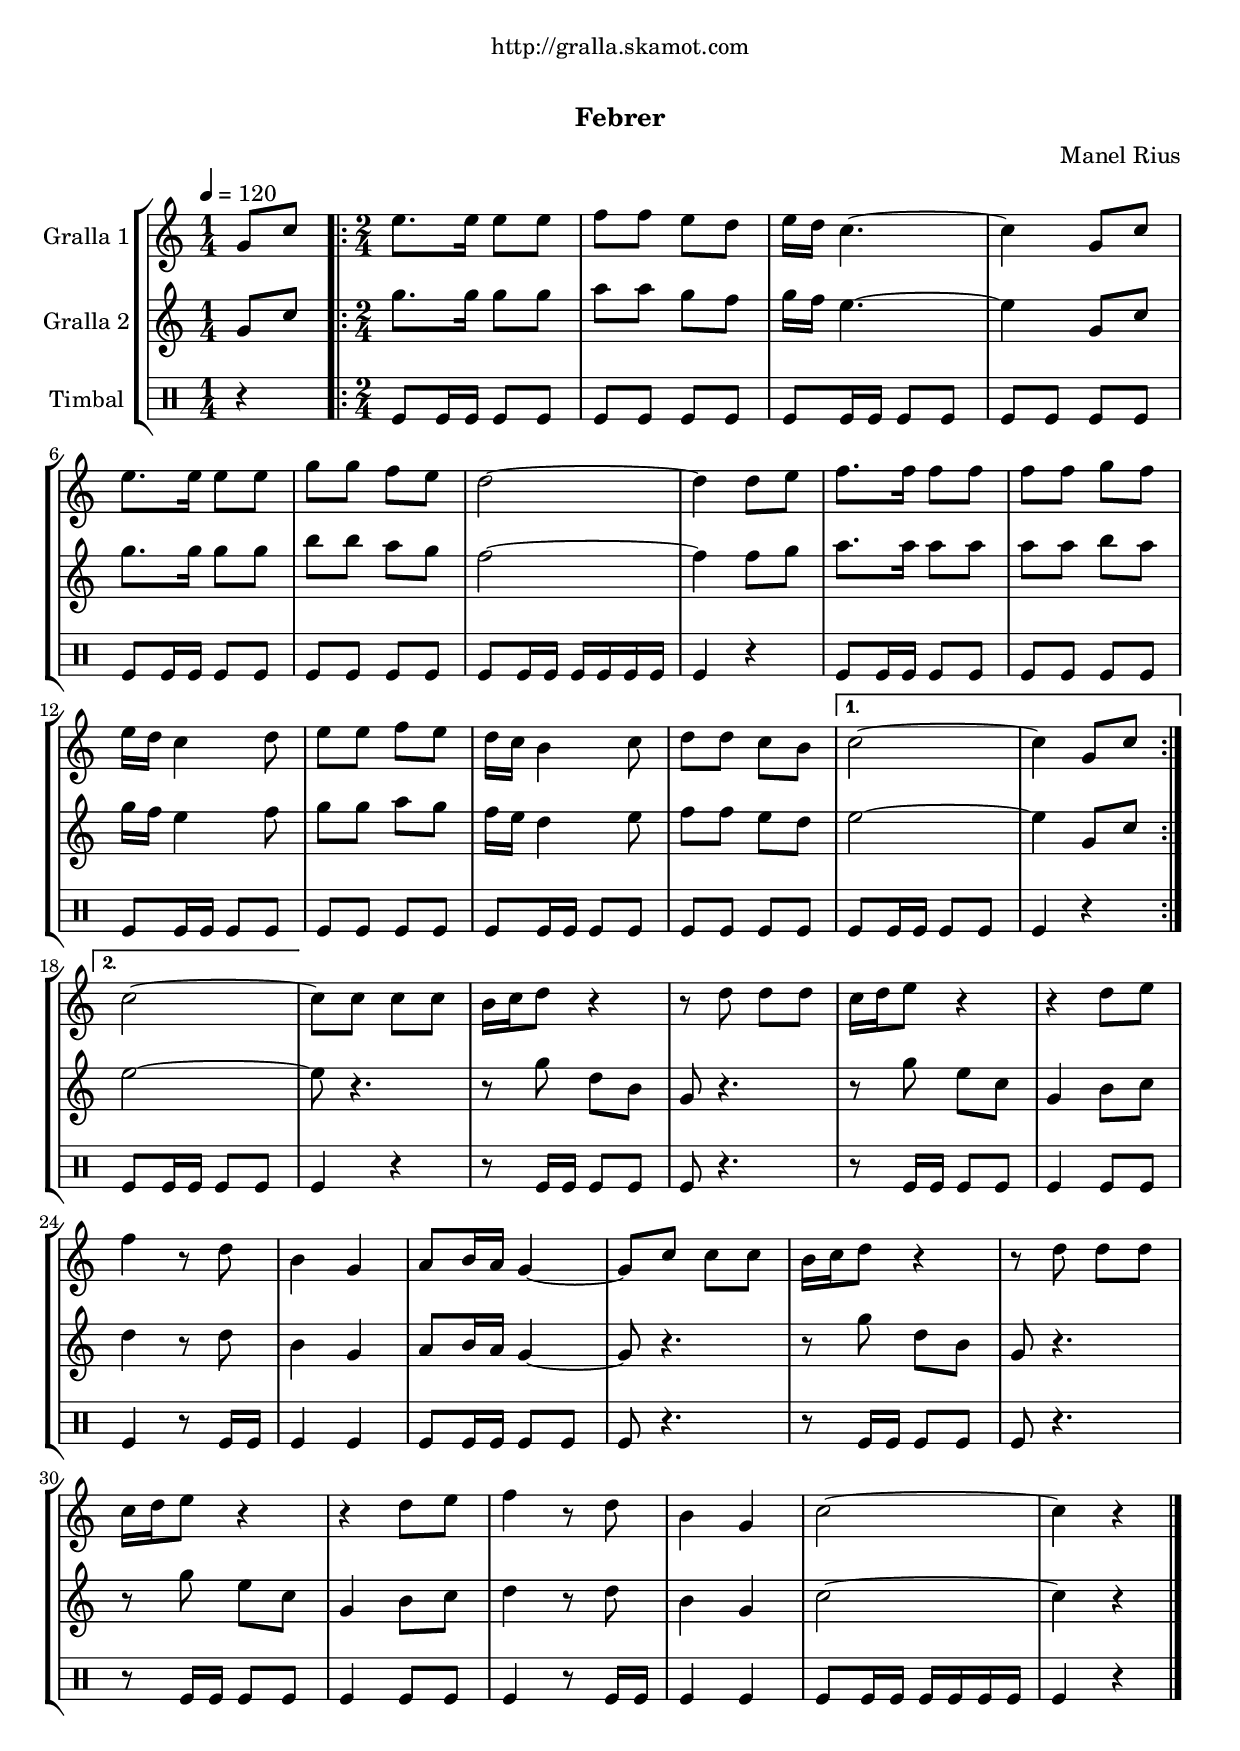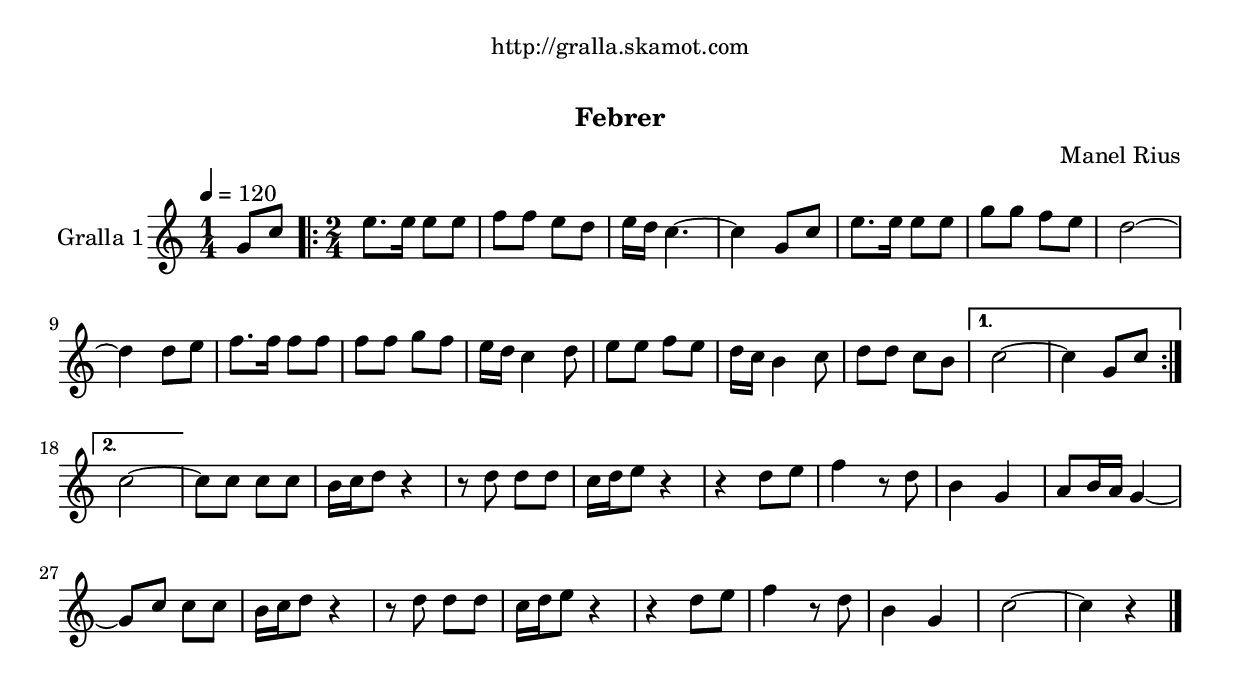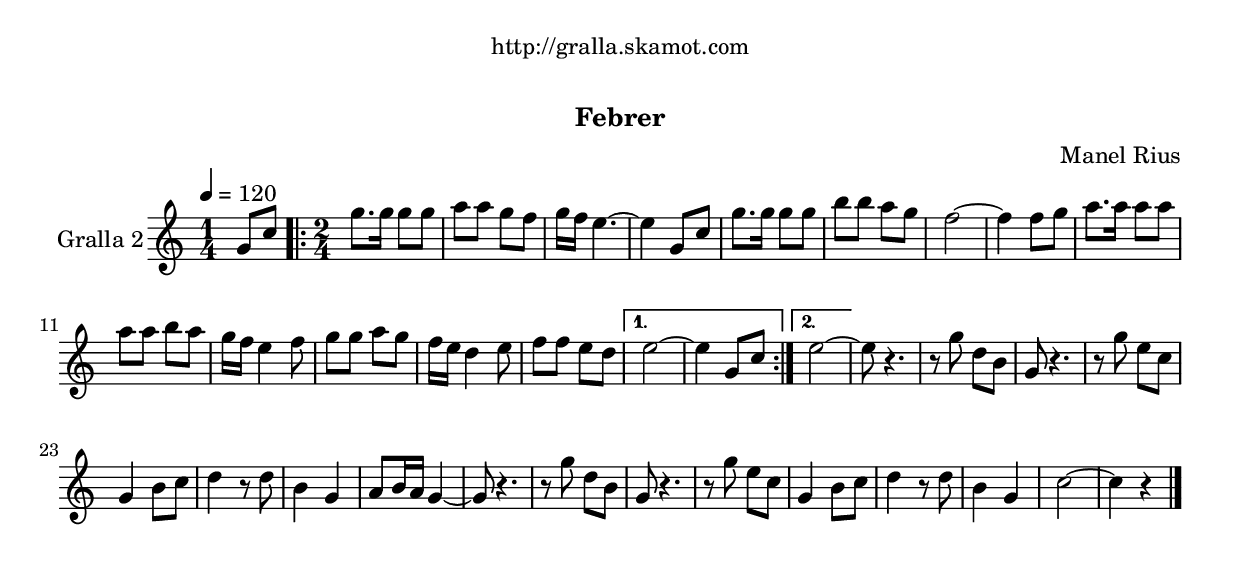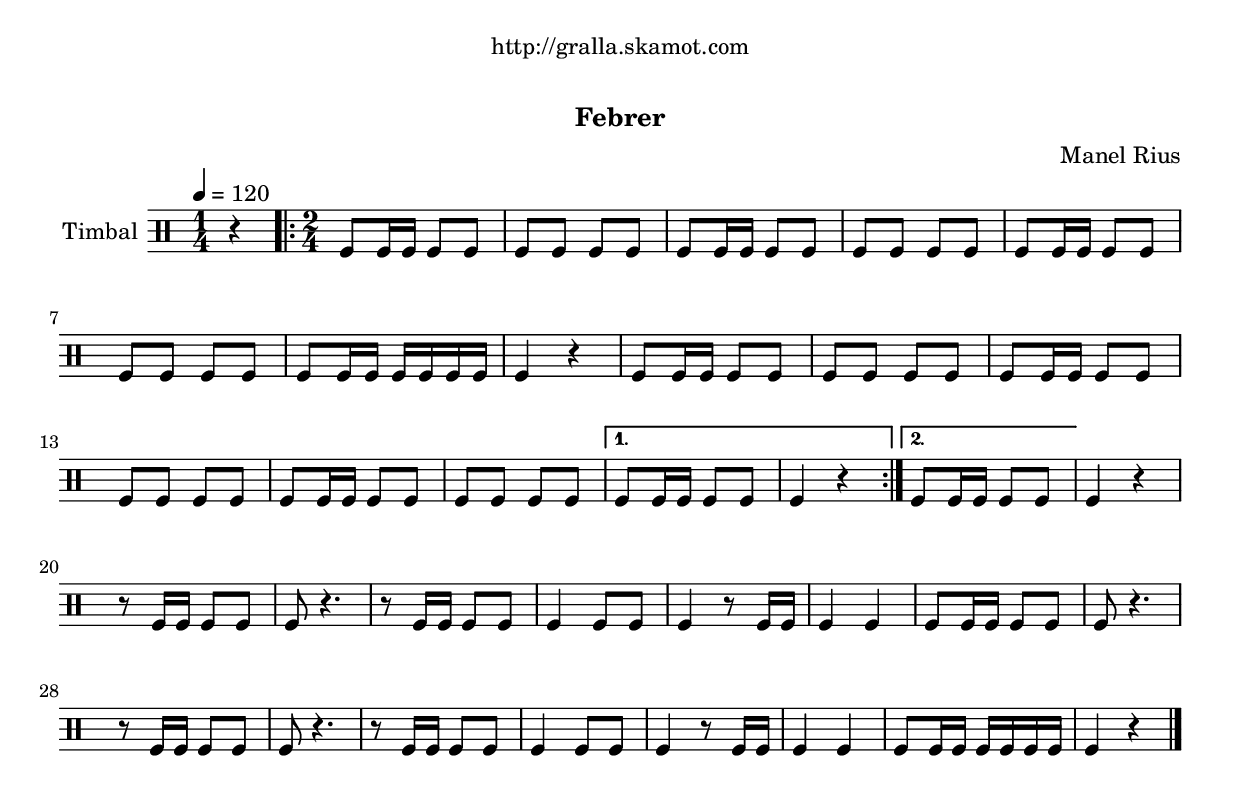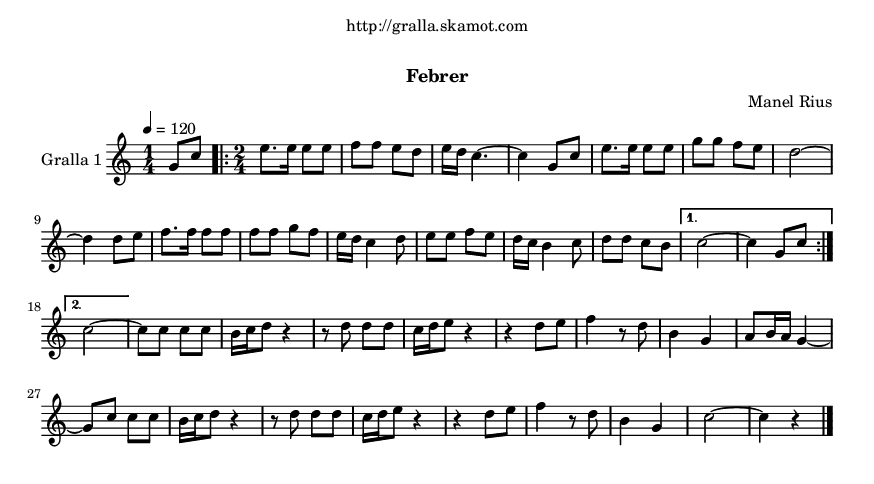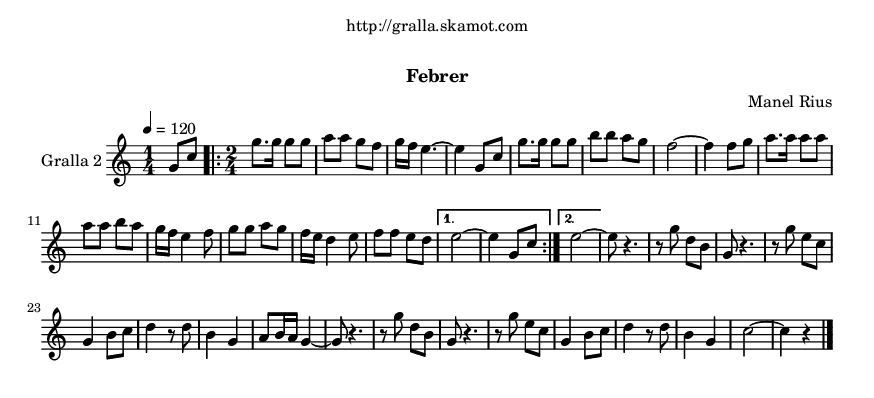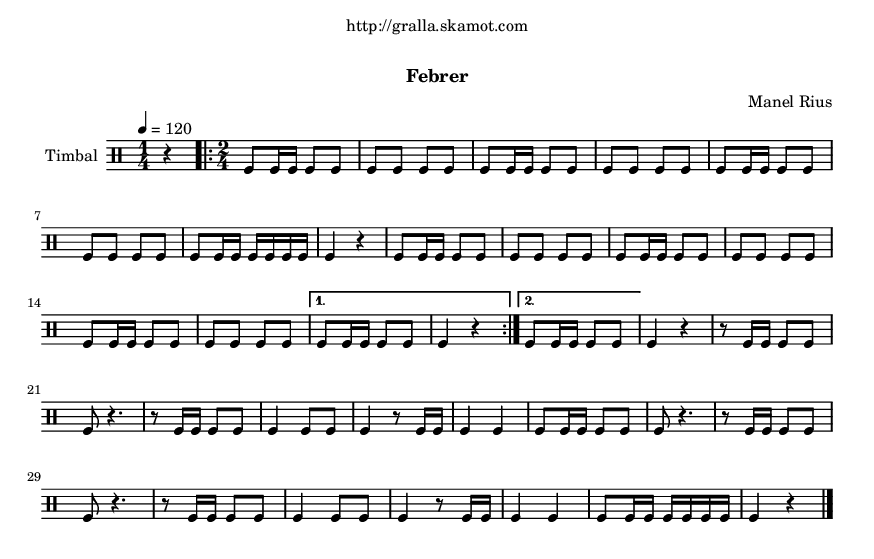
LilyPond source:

\version "2.16.0"

\header {
  dedication="http://gralla.skamot.com"
  title="  "
  subtitle="Febrer"
  subsubtitle=""
  poet=""
  meter=""
  piece=""
  composer="Manel Rius"
  arranger=""
  opus=""
  instrument=""
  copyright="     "
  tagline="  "
}

liniaroAa =
\relative g'
{
  \tempo 4=120
  \clef treble
  \key c \major
  \time 1/4
  g8 c  |
  \time 2/4   \repeat volta 2 { e8. e16 e8 e  |
  f8 f e d  |
  e16 d c4. ~  |
  %05
  c4 g8 c  |
  e8. e16 e8 e  |
  g8 g f e  |
  d2 ~  |
  d4 d8 e  |
  %10
  f8. f16 f8 f  |
  f8 f g f  |
  e16 d c4 d8  |
  e8 e f e  |
  d16 c b4 c8  |
  %15
  d8 d c b }
  \alternative { { c2 ~  |
  c4 g8 c }
  { c2 ~ } }
  c8 c c c  |
  %20
  b16 c d8 r4  |
  r8 d d d  |
  c16 d e8 r4  |
  r4 d8 e  |
  f4 r8 d  |
  %25
  b4 g  |
  a8 b16 a g4 ~  |
  g8 c c c  |
  b16 c d8 r4  |
  r8 d d d  |
  %30
  c16 d e8 r4  |
  r4 d8 e  |
  f4 r8 d  |
  b4 g  |
  c2 ~  |
  %35
  c4 r4  \bar "|." % kompletite
}

liniaroAb =
\relative g'
{
  \tempo 4=120
  \clef treble
  \key c \major
  \time 1/4
  g8 c  |
  \time 2/4   \repeat volta 2 { g'8. g16 g8 g  |
  a8 a g f  |
  g16 f e4. ~  |
  %05
  e4 g,8 c  |
  g'8. g16 g8 g  |
  b8 b a g  |
  f2 ~  |
  f4 f8 g  |
  %10
  a8. a16 a8 a  |
  a8 a b a  |
  g16 f e4 f8  |
  g8 g a g  |
  f16 e d4 e8  |
  %15
  f8 f e d }
  \alternative { { e2 ~  |
  e4 g,8 c }
  { e2 ~ } }
  e8 r4.  |
  %20
  r8 g d b  |
  g8 r4.  |
  r8 g' e c  |
  g4 b8 c  |
  d4 r8 d  |
  %25
  b4 g  |
  a8 b16 a g4 ~  |
  g8 r4.  |
  r8 g' d b  |
  g8 r4.  |
  %30
  r8 g' e c  |
  g4 b8 c  |
  d4 r8 d  |
  b4 g  |
  c2 ~  |
  %35
  c4 r4  \bar "|." % kompletite
}

liniaroAc =
\drummode
{
  \tempo 4=120
  \time 1/4
  r4  |
  \time 2/4   \repeat volta 2 { tomfl8 tomfl16 tomfl tomfl8 tomfl  |
  tomfl8 tomfl tomfl tomfl  |
  tomfl8 tomfl16 tomfl tomfl8 tomfl  |
  %05
  tomfl8 tomfl tomfl tomfl  |
  tomfl8 tomfl16 tomfl tomfl8 tomfl  |
  tomfl8 tomfl tomfl tomfl  |
  tomfl8 tomfl16 tomfl tomfl tomfl tomfl tomfl  |
  tomfl4 r  |
  %10
  tomfl8 tomfl16 tomfl tomfl8 tomfl  |
  tomfl8 tomfl tomfl tomfl  |
  tomfl8 tomfl16 tomfl tomfl8 tomfl  |
  tomfl8 tomfl tomfl tomfl  |
  tomfl8 tomfl16 tomfl tomfl8 tomfl  |
  %15
  tomfl8 tomfl tomfl tomfl }
  \alternative { { tomfl8 tomfl16 tomfl tomfl8 tomfl  |
  tomfl4 r }
  { tomfl8 tomfl16 tomfl tomfl8 tomfl } }
  tomfl4 r  |
  %20
  r8 tomfl16 tomfl tomfl8 tomfl  |
  tomfl8 r4.  |
  r8 tomfl16 tomfl tomfl8 tomfl  |
  tomfl4 tomfl8 tomfl  |
  tomfl4 r8 tomfl16 tomfl  |
  %25
  tomfl4 tomfl  |
  tomfl8 tomfl16 tomfl tomfl8 tomfl  |
  tomfl8 r4.  |
  r8 tomfl16 tomfl tomfl8 tomfl  |
  tomfl8 r4.  |
  %30
  r8 tomfl16 tomfl tomfl8 tomfl  |
  tomfl4 tomfl8 tomfl  |
  tomfl4 r8 tomfl16 tomfl  |
  tomfl4 tomfl  |
  tomfl8 tomfl16 tomfl tomfl tomfl tomfl tomfl  |
  %35
  tomfl4 r4  \bar "|." % kompletite
}

\book {

\paper {
  print-page-number = false
}

\bookpart {
  \score {
    \new StaffGroup {
      \override Score.RehearsalMark #'self-alignment-X = #LEFT
      <<
        \new Staff \with {instrumentName = #"Gralla 1" } \liniaroAa
        \new Staff \with {instrumentName = #"Gralla 2" } \liniaroAb
        \new DrumStaff \with {instrumentName = #"Timbal" } \liniaroAc
      >>
    }
    \layout {}
  }\score { \unfoldRepeats
    \new StaffGroup {
      \override Score.RehearsalMark #'self-alignment-X = #LEFT
      <<
        \new Staff \with {instrumentName = #"Gralla 1" } \liniaroAa
        \new Staff \with {instrumentName = #"Gralla 2" } \liniaroAb
        \new DrumStaff \with {instrumentName = #"Timbal" } \liniaroAc
      >>
    }
    \midi {}
  }
}

\bookpart {
  \header {}
  \score {
    \new StaffGroup {
      \override Score.RehearsalMark #'self-alignment-X = #LEFT
      <<
        \new Staff \with {instrumentName = #"Gralla 1" } \liniaroAa
      >>
    }
    \layout {}
  }\score { \unfoldRepeats
    \new StaffGroup {
      \override Score.RehearsalMark #'self-alignment-X = #LEFT
      <<
        \new Staff \with {instrumentName = #"Gralla 1" } \liniaroAa
      >>
    }
    \midi {}
  }
}

\bookpart {
  \header {}
  \score {
    \new StaffGroup {
      \override Score.RehearsalMark #'self-alignment-X = #LEFT
      <<
        \new Staff \with {instrumentName = #"Gralla 2" } \liniaroAb
      >>
    }
    \layout {}
  }\score { \unfoldRepeats
    \new StaffGroup {
      \override Score.RehearsalMark #'self-alignment-X = #LEFT
      <<
        \new Staff \with {instrumentName = #"Gralla 2" } \liniaroAb
      >>
    }
    \midi {}
  }
}

\bookpart {
  \header {}
  \score {
    \new StaffGroup {
      \override Score.RehearsalMark #'self-alignment-X = #LEFT
      <<
        \new DrumStaff \with {instrumentName = #"Timbal" } \liniaroAc
      >>
    }
    \layout {}
  }\score { \unfoldRepeats
    \new StaffGroup {
      \override Score.RehearsalMark #'self-alignment-X = #LEFT
      <<
        \new DrumStaff \with {instrumentName = #"Timbal" } \liniaroAc
      >>
    }
    \midi {}
  }
}

}

\book {

\paper {
  print-page-number = false
  #(set-paper-size "a6landscape")
  #(layout-set-staff-size 14)
}

\bookpart {
  \header {}
  \score {
    \new StaffGroup {
      \override Score.RehearsalMark #'self-alignment-X = #LEFT
      <<
        \new Staff \with {instrumentName = #"Gralla 1" } \liniaroAa
      >>
    }
    \layout {}
  }
}

\bookpart {
  \header {}
  \score {
    \new StaffGroup {
      \override Score.RehearsalMark #'self-alignment-X = #LEFT
      <<
        \new Staff \with {instrumentName = #"Gralla 2" } \liniaroAb
      >>
    }
    \layout {}
  }
}

\bookpart {
  \header {}
  \score {
    \new StaffGroup {
      \override Score.RehearsalMark #'self-alignment-X = #LEFT
      <<
        \new DrumStaff \with {instrumentName = #"Timbal" } \liniaroAc
      >>
    }
    \layout {}
  }
}

}

